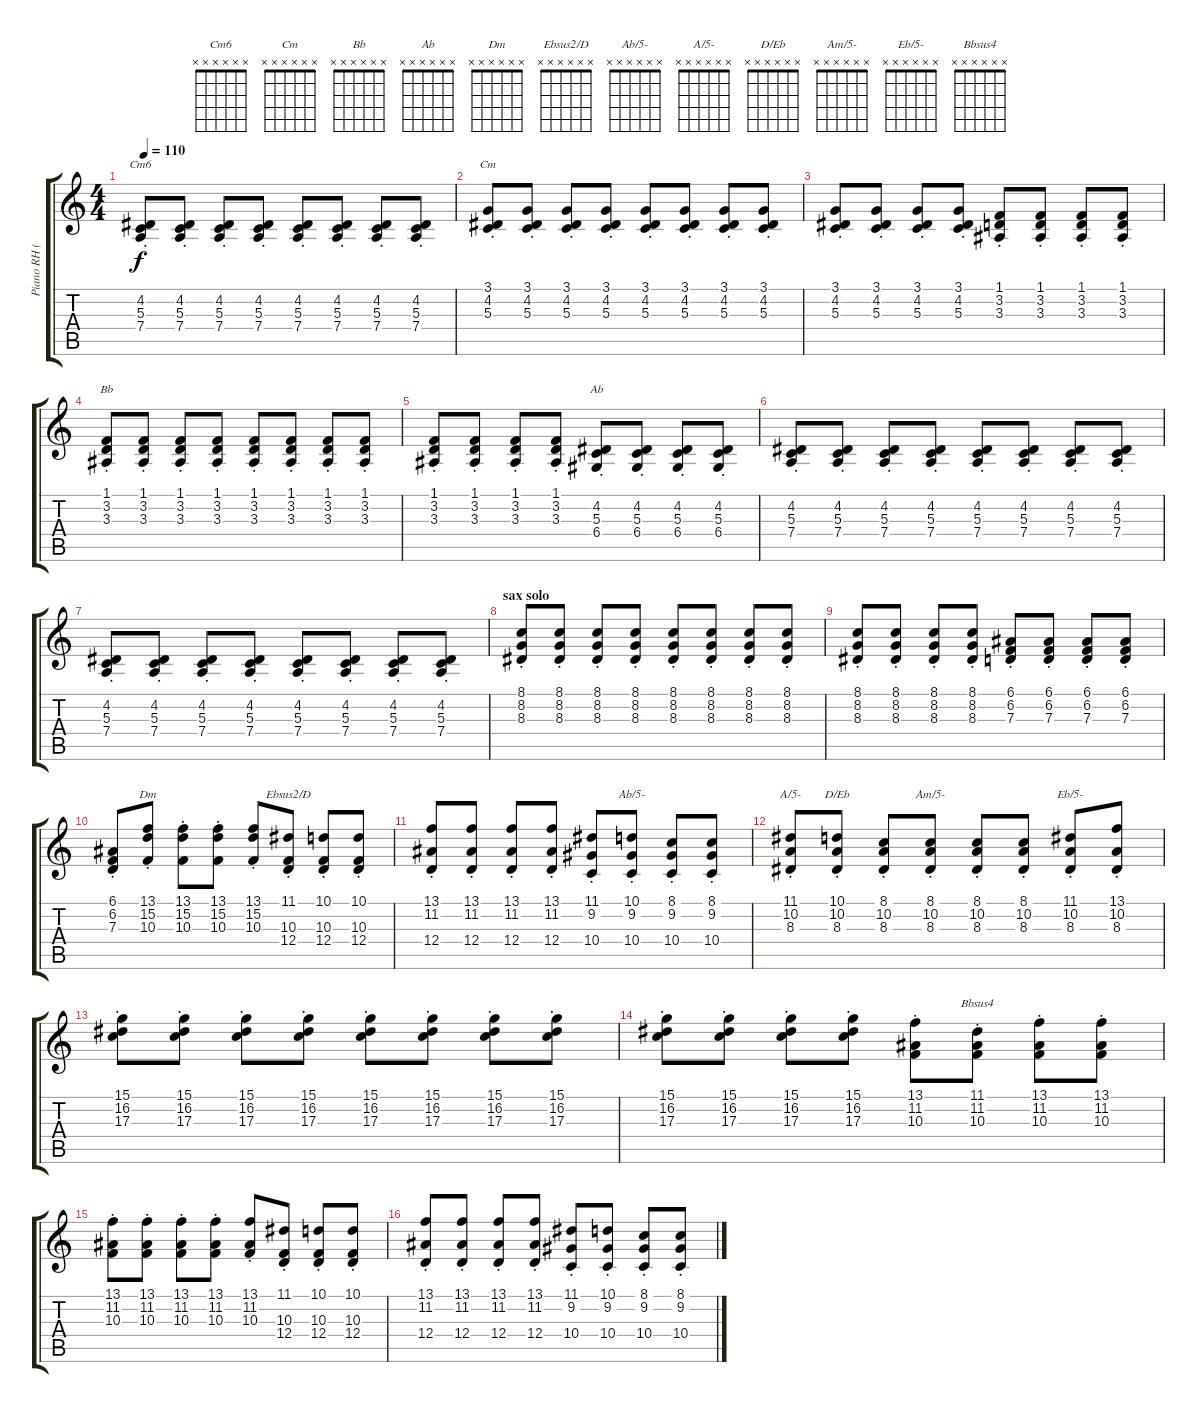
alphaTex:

\track ("Piano RH (Hogson)" "Piano RH (") {instrument electricgrandpiano}
\staff {score tabs}
\tuning (E4 B3 G3 D3 A2 E2) {hide}
\chord ("Cm6" x x x x x x)
\chord ("Cm" x x x x x x)
\chord ("Bb" x x x x x x)
\chord ("Ab" x x x x x x)
\chord ("Dm" x x x x x x)
\chord ("Ebsus2/D" x x x x x x)
\chord ("Ab/5-" x x x x x x)
\chord ("A/5-" x x x x x x)
\chord ("D/Eb" x x x x x x)
\chord ("Am/5-" x x x x x x)
\chord ("Eb/5-" x x x x x x)
\chord ("Bbsus4" x x x x x x)
\ts (4 4)
\tempo 110
\clef g2
\ks c
(4.2{st} 5.3{st} 7.4{st}).8{ch "Cm6" dy f} (4.2{st} 5.3{st} 7.4{st}).8 (4.2{st} 5.3{st} 7.4{st}).8 (4.2{st} 5.3{st} 7.4{st}).8 (4.2{st} 5.3{st} 7.4{st}).8 (4.2{st} 5.3{st} 7.4{st}).8 (4.2{st} 5.3{st} 7.4{st}).8 (4.2{st} 5.3{st} 7.4{st}).8 |
(3.1{st} 4.2{st} 5.3{st}).8{ch "Cm"} (3.1{st} 4.2{st} 5.3{st}).8 (3.1{st} 4.2{st} 5.3{st}).8 (3.1{st} 4.2{st} 5.3{st}).8 (3.1{st} 4.2{st} 5.3{st}).8 (3.1{st} 4.2{st} 5.3{st}).8 (3.1{st} 4.2{st} 5.3{st}).8 (3.1{st} 4.2{st} 5.3{st}).8 |
(3.1{st} 4.2{st} 5.3{st}).8 (3.1{st} 4.2{st} 5.3{st}).8 (3.1{st} 4.2{st} 5.3{st}).8 (3.1{st} 4.2{st} 5.3{st}).8 (1.1{st} 3.2{st} 3.3{st}).8 (1.1{st} 3.2{st} 3.3{st}).8 (1.1{st} 3.2{st} 3.3{st}).8 (1.1{st} 3.2{st} 3.3{st}).8 |
(1.1{st} 3.2{st} 3.3{st}).8{ch "Bb"} (1.1{st} 3.2{st} 3.3{st}).8 (1.1{st} 3.2{st} 3.3{st}).8 (1.1{st} 3.2{st} 3.3{st}).8 (1.1{st} 3.2{st} 3.3{st}).8 (1.1{st} 3.2{st} 3.3{st}).8 (1.1{st} 3.2{st} 3.3{st}).8 (1.1{st} 3.2{st} 3.3{st}).8 |
(1.1{st} 3.2{st} 3.3{st}).8 (1.1{st} 3.2{st} 3.3{st}).8 (1.1{st} 3.2{st} 3.3{st}).8 (1.1{st} 3.2{st} 3.3{st}).8 (4.2{st} 5.3{st} 6.4{st}).8{ch "Ab"} (4.2{st} 5.3{st} 6.4{st}).8 (4.2{st} 5.3{st} 6.4{st}).8 (4.2{st} 5.3{st} 6.4{st}).8 |
(4.2{st} 5.3{st} 7.4{st}).8 (4.2{st} 5.3{st} 7.4{st}).8 (4.2{st} 5.3{st} 7.4{st}).8 (4.2{st} 5.3{st} 7.4{st}).8 (4.2{st} 5.3{st} 7.4{st}).8 (4.2{st} 5.3{st} 7.4{st}).8 (4.2{st} 5.3{st} 7.4{st}).8 (4.2{st} 5.3{st} 7.4{st}).8 |
(4.2{st} 5.3{st} 7.4{st}).8 (4.2{st} 5.3{st} 7.4{st}).8 (4.2{st} 5.3{st} 7.4{st}).8 (4.2{st} 5.3{st} 7.4{st}).8 (4.2{st} 5.3{st} 7.4{st}).8 (4.2{st} 5.3{st} 7.4{st}).8 (4.2{st} 5.3{st} 7.4{st}).8 (4.2{st} 5.3{st} 7.4{st}).8 |
\section ("" "sax solo")
(8.1{st} 8.2{st} 8.3{st}).8 (8.1{st} 8.2{st} 8.3{st}).8 (8.1{st} 8.2{st} 8.3{st}).8 (8.1{st} 8.2{st} 8.3{st}).8 (8.1{st} 8.2{st} 8.3{st}).8 (8.1{st} 8.2{st} 8.3{st}).8 (8.1{st} 8.2{st} 8.3{st}).8 (8.1{st} 8.2{st} 8.3{st}).8 |
(8.1{st} 8.2{st} 8.3{st}).8 (8.1{st} 8.2{st} 8.3{st}).8 (8.1{st} 8.2{st} 8.3{st}).8 (8.1{st} 8.2{st} 8.3{st}).8 (6.1{st} 6.2{st} 7.3{st}).8 (6.1{st} 6.2{st} 7.3{st}).8 (6.1{st} 6.2{st} 7.3{st}).8 (6.1{st} 6.2{st} 7.3{st}).8 |
(6.1{st} 6.2{st} 7.3{st}).8 (13.1{st} 15.2{st} 10.3{st}).8{ch "Dm"} (13.1{st} 15.2{st} 10.3{st}).8 (13.1{st} 15.2{st} 10.3{st}).8 (13.1{st} 15.2{st} 10.3{st}).8 (11.1{st} 10.3{st} 12.4{st}).8{ch "Ebsus2/D"} (10.1{st} 10.3{st} 12.4{st}).8 (10.1{st} 10.3{st} 12.4{st}).8 |
(13.1{st} 11.2{st} 12.4{st}).8 (13.1{st} 11.2{st} 12.4{st}).8 (13.1{st} 11.2{st} 12.4{st}).8 (13.1{st} 11.2{st} 12.4{st}).8 (11.1{st} 9.2{st} 10.4{st}).8 (10.1{st} 9.2{st} 10.4{st}).8{ch "Ab/5-"} (8.1{st} 9.2{st} 10.4{st}).8 (8.1{st} 9.2{st} 10.4{st}).8 |
(11.1{st} 10.2{st} 8.3{st}).8{ch "A/5-"} (10.1{st} 10.2{st} 8.3{st}).8{ch "D/Eb"} (8.1{st} 10.2{st} 8.3{st}).8 (8.1{st} 10.2{st} 8.3{st}).8{ch "Am/5-"} (8.1{st} 10.2{st} 8.3{st}).8 (8.1{st} 10.2{st} 8.3{st}).8 (11.1{st} 10.2{st} 8.3{st}).8{ch "Eb/5-"} (13.1{st} 10.2{st} 8.3{st}).8 |
(15.1{st} 16.2{st} 17.3{st}).8 (15.1{st} 16.2{st} 17.3{st}).8 (15.1{st} 16.2{st} 17.3{st}).8 (15.1{st} 16.2{st} 17.3{st}).8 (15.1{st} 16.2{st} 17.3{st}).8 (15.1{st} 16.2{st} 17.3{st}).8 (15.1{st} 16.2{st} 17.3{st}).8 (15.1{st} 16.2{st} 17.3{st}).8 |
(15.1{st} 16.2{st} 17.3{st}).8 (15.1{st} 16.2{st} 17.3{st}).8 (15.1{st} 16.2{st} 17.3{st}).8 (15.1{st} 16.2{st} 17.3{st}).8 (13.1{st} 11.2{st} 10.3{st}).8 (11.1{st} 11.2{st} 10.3{st}).8{ch "Bbsus4"} (13.1{st} 11.2{st} 10.3{st}).8 (13.1{st} 11.2{st} 10.3{st}).8 |
(13.1{st} 11.2{st} 10.3{st}).8 (13.1{st} 11.2{st} 10.3{st}).8 (13.1{st} 11.2{st} 10.3{st}).8 (13.1{st} 11.2{st} 10.3{st}).8 (13.1{st} 11.2{st} 10.3{st}).8 (11.1{st} 10.3{st} 12.4{st}).8 (10.1{st} 10.3{st} 12.4{st}).8 (10.1{st} 10.3{st} 12.4{st}).8 |
(13.1{st} 11.2{st} 12.4{st}).8 (13.1{st} 11.2{st} 12.4{st}).8 (13.1{st} 11.2{st} 12.4{st}).8 (13.1{st} 11.2{st} 12.4{st}).8 (11.1{st} 9.2{st} 10.4{st}).8 (10.1{st} 9.2{st} 10.4{st}).8 (8.1{st} 9.2{st} 10.4{st}).8 (8.1{st} 9.2{st} 10.4{st}).8
